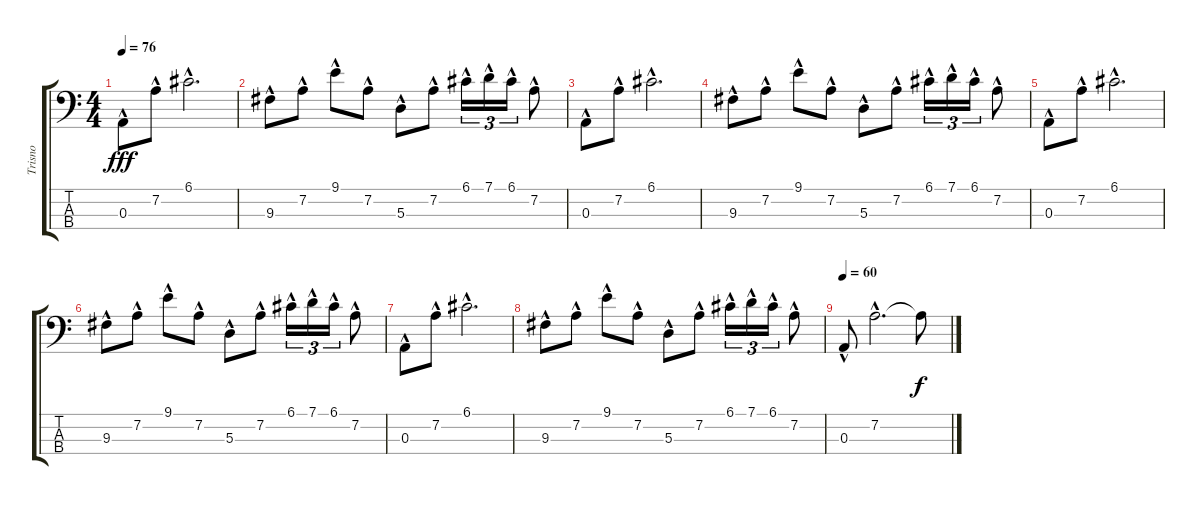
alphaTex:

\track ("Trisno" "Trisno") {instrument electricbassfinger}
\staff {score tabs}
\tuning (G2 D2 A1 E1) {hide}
\ts (4 4)
\tempo 76
\clef f4
\ks c
0.3{hac}.8{dy fff} 7.2{hac}.8 6.1{hac}.2{d} |
9.3{hac}.8 7.2{hac}.8 9.1{hac}.8 7.2{hac}.8 5.3{hac}.8 7.2{hac}.8 6.1{hac}.16{tu (3 2)} 7.1{hac}.16{tu (3 2)} 6.1{hac}.16{tu (3 2)} 7.2{hac}.8 |
0.3{hac}.8 7.2{hac}.8 6.1{hac}.2{d} |
9.3{hac}.8 7.2{hac}.8 9.1{hac}.8 7.2{hac}.8 5.3{hac}.8 7.2{hac}.8 6.1{hac}.16{tu (3 2)} 7.1{hac}.16{tu (3 2)} 6.1{hac}.16{tu (3 2)} 7.2{hac}.8 |
0.3{hac}.8 7.2{hac}.8 6.1{hac}.2{d} |
9.3{hac}.8 7.2{hac}.8 9.1{hac}.8 7.2{hac}.8 5.3{hac}.8 7.2{hac}.8 6.1{hac}.16{tu (3 2)} 7.1{hac}.16{tu (3 2)} 6.1{hac}.16{tu (3 2)} 7.2{hac}.8 |
0.3{hac}.8 7.2{hac}.8 6.1{hac}.2{d} |
9.3{hac}.8 7.2{hac}.8 9.1{hac}.8 7.2{hac}.8 5.3{hac}.8 7.2{hac}.8 6.1{hac}.16{tu (3 2)} 7.1{hac}.16{tu (3 2)} 6.1{hac}.16{tu (3 2)} 7.2{hac}.8 |
\tempo 60
0.3{hac}.8 7.2{hac}.2{d} 7.2{t}.8{dy f}
